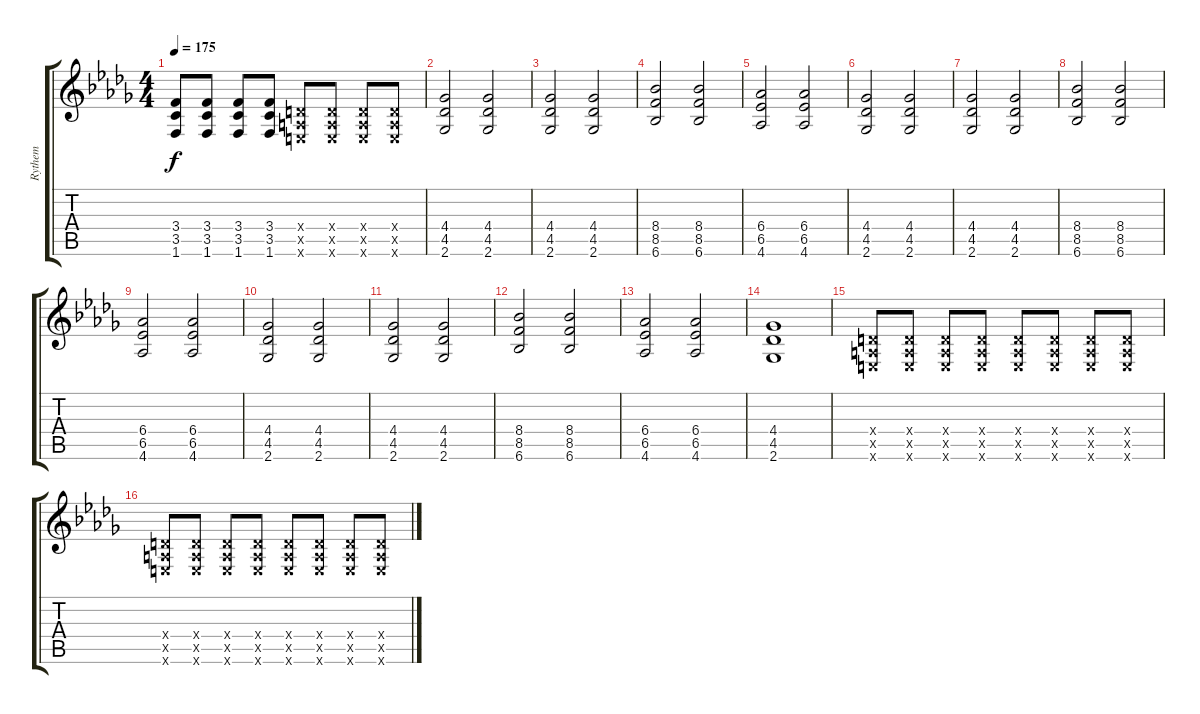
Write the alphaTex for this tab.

\track ("Rythem" "Rythem") {instrument distortionguitar}
\staff {score tabs}
\tuning (E4 B3 G3 D3 A2 E2) {hide}
\ts (4 4)
\tempo 175
\clef g2
\ks db
(3.4 3.5 1.6).8{dy f} (3.4 3.5 1.6).8 (3.4 3.5 1.6).8 (3.4 3.5 1.6).8 (0.4{x} 0.5{x} 0.6{x}).8 (0.4{x} 0.5{x} 0.6{x}).8 (0.4{x} 0.5{x} 0.6{x}).8 (0.4{x} 0.5{x} 0.6{x}).8 |
(4.4 4.5 2.6).2 (4.4 4.5 2.6).2 |
(4.4 4.5 2.6).2 (4.4 4.5 2.6).2 |
(8.4 8.5 6.6).2 (8.4 8.5 6.6).2 |
(6.4 6.5 4.6).2 (6.4 6.5 4.6).2 |
(4.4 4.5 2.6).2 (4.4 4.5 2.6).2 |
(4.4 4.5 2.6).2 (4.4 4.5 2.6).2 |
(8.4 8.5 6.6).2 (8.4 8.5 6.6).2 |
(6.4 6.5 4.6).2 (6.4 6.5 4.6).2 |
(4.4 4.5 2.6).2 (4.4 4.5 2.6).2 |
(4.4 4.5 2.6).2 (4.4 4.5 2.6).2 |
(8.4 8.5 6.6).2 (8.4 8.5 6.6).2 |
(6.4 6.5 4.6).2 (6.4 6.5 4.6).2 |
(4.4 4.5 2.6).1 |
(0.4{x} 0.5{x} 0.6{x}).8 (0.4{x} 0.5{x} 0.6{x}).8 (0.4{x} 0.5{x} 0.6{x}).8 (0.4{x} 0.5{x} 0.6{x}).8 (0.4{x} 0.5{x} 0.6{x}).8 (0.4{x} 0.5{x} 0.6{x}).8 (0.4{x} 0.5{x} 0.6{x}).8 (0.4{x} 0.5{x} 0.6{x}).8 |
(0.4{x} 0.5{x} 0.6{x}).8 (0.4{x} 0.5{x} 0.6{x}).8 (0.4{x} 0.5{x} 0.6{x}).8 (0.4{x} 0.5{x} 0.6{x}).8 (0.4{x} 0.5{x} 0.6{x}).8 (0.4{x} 0.5{x} 0.6{x}).8 (0.4{x} 0.5{x} 0.6{x}).8 (0.4{x} 0.5{x} 0.6{x}).8
